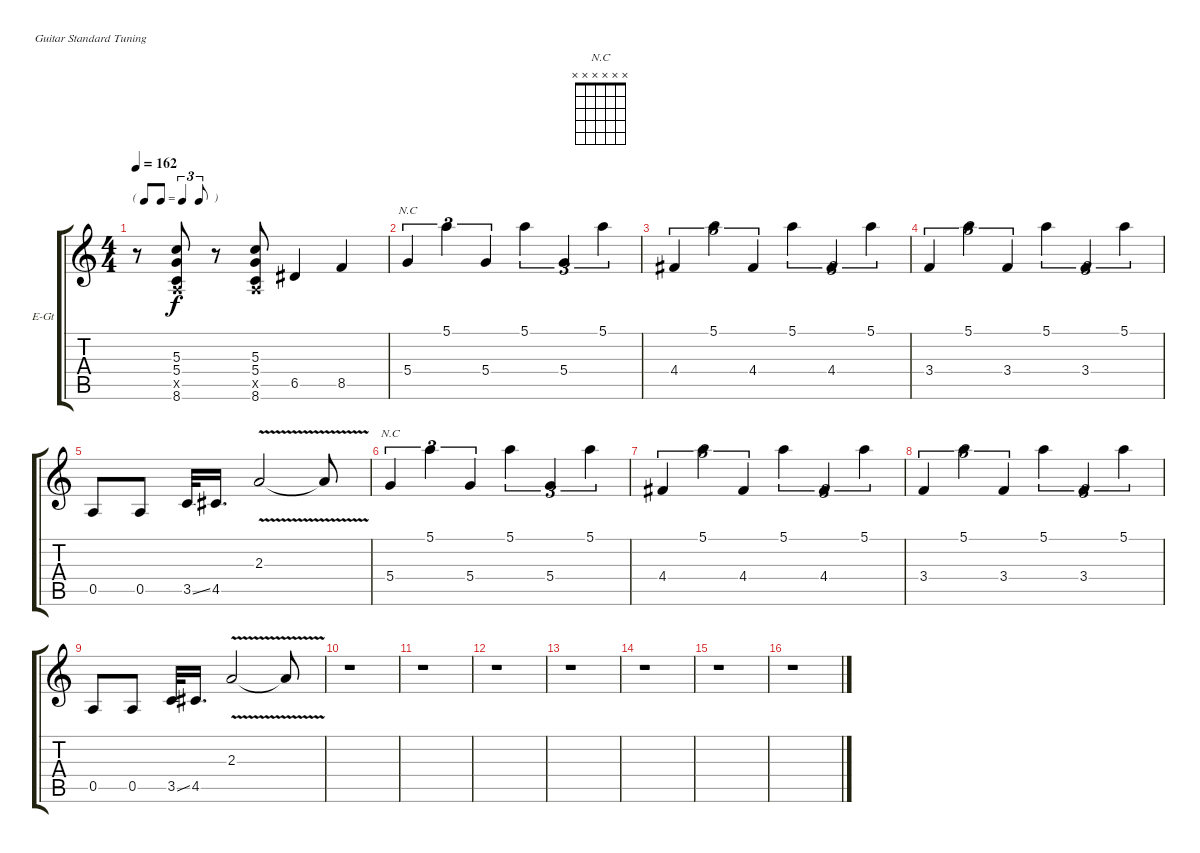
\bracketExtendMode groupsimilarinstruments
\firstSystemTrackNameOrientation horizontal
\otherSystemsTrackNameOrientation horizontal
\track ("Rhythm Guitar (Left)" "E-Gt") {instrument distortionguitar}
\staff {score tabs}
\tuning (E4 B3 G3 D3 A2 E2)
\chord ("N.C" x x x x x x)
\ts (4 4)
\tf triplet8th
\tempo 162
\clef g2
\ks c
r.8{dy f} (5.3 5.4 0.5{x} 8.6).8 r.8 (5.3 5.4 0.5{x} 8.6).8 6.5.4 8.5.4 |
5.4.4{tu (3 2) ch "N.C"} 5.1.4{tu (3 2)} 5.4.4{tu (3 2)} 5.1.4{tu (3 2)} 5.4.4{tu (3 2)} 5.1.4{tu (3 2)} |
4.4.4{tu (3 2)} 5.1.4{tu (3 2)} 4.4.4{tu (3 2)} 5.1.4{tu (3 2)} 4.4.4{tu (3 2)} 5.1.4{tu (3 2)} |
3.4.4{tu (3 2)} 5.1.4{tu (3 2)} 3.4.4{tu (3 2)} 5.1.4{tu (3 2)} 3.4.4{tu (3 2)} 5.1.4{tu (3 2)} |
0.5.8 0.5.8 3.5{ss}.32 4.5.16{d} 2.3{v}.2 2.3{v t}.8 |
5.4.4{tu (3 2) ch "N.C"} 5.1.4{tu (3 2)} 5.4.4{tu (3 2)} 5.1.4{tu (3 2)} 5.4.4{tu (3 2)} 5.1.4{tu (3 2)} |
4.4.4{tu (3 2)} 5.1.4{tu (3 2)} 4.4.4{tu (3 2)} 5.1.4{tu (3 2)} 4.4.4{tu (3 2)} 5.1.4{tu (3 2)} |
3.4.4{tu (3 2)} 5.1.4{tu (3 2)} 3.4.4{tu (3 2)} 5.1.4{tu (3 2)} 3.4.4{tu (3 2)} 5.1.4{tu (3 2)} |
0.5.8 0.5.8 3.5{ss}.32 4.5.16{d} 2.3{v}.2 2.3{v t}.8 |
r.1 |
r.1 |
r.1 |
r.1 |
r.1 |
r.1 |
r.1
